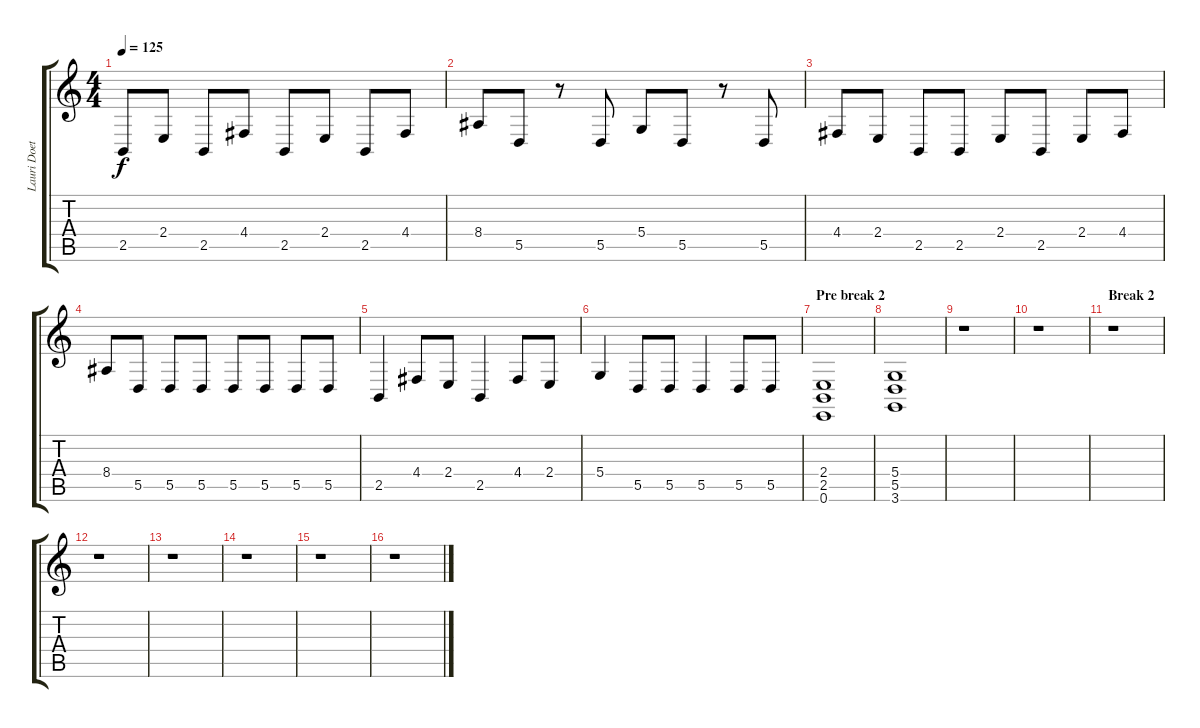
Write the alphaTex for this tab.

\track ("Lauri Doet Alles" "Lauri Doet") {instrument oboe}
\staff {score tabs}
\tuning (E4 B3 G3 D3 A2 E2) {hide}
\ts (4 4)
\tempo 125
\clef g2
\ks c
2.5.8{dy f} 2.4.8 2.5.8 4.4.8 2.5.8 2.4.8 2.5.8 4.4.8 |
8.4.8 5.5.8 r.8 5.5.8 5.4.8 5.5.8 r.8 5.5.8 |
4.4.8 2.4.8 2.5.8 2.5.8 2.4.8 2.5.8 2.4.8 4.4.8 |
8.4.8 5.5.8 5.5.8 5.5.8 5.5.8 5.5.8 5.5.8 5.5.8 |
2.5.4 4.4.8 2.4.8 2.5.4 4.4.8 2.4.8 |
5.4.4 5.5.8 5.5.8 5.5.4 5.5.8 5.5.8 |
\section ("" "Pre break 2")
(2.4 2.5 0.6).1 |
(5.4 5.5 3.6).1 |
r.1 |
r.1 |
\section ("" "Break 2")
r.1 |
r.1 |
r.1 |
r.1 |
r.1 |
r.1
